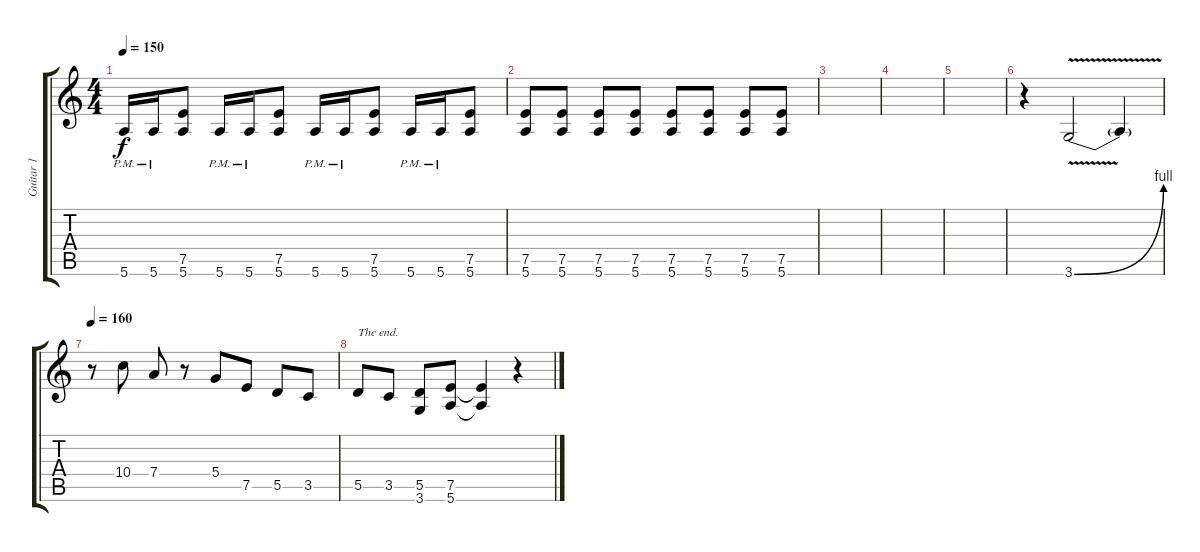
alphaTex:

\track ("Guitar 1" "Guitar 1") {instrument distortionguitar}
\staff {score tabs}
\tuning (E4 B3 G3 D3 A2 E2) {hide}
\ts (4 4)
\tempo 150
\clef g2
\ks c
5.6{pm}.16{dy f} 5.6{pm}.16 (7.5 5.6).8 5.6{pm}.16 5.6{pm}.16 (7.5 5.6).8 5.6{pm}.16 5.6{pm}.16 (7.5 5.6).8 5.6{pm}.16 5.6{pm}.16 (7.5 5.6).8 |
(7.5 5.6).8 (7.5 5.6).8 (7.5 5.6).8 (7.5 5.6).8 (7.5 5.6).8 (7.5 5.6).8 (7.5 5.6).8 (7.5 5.6).8 |
|
|
|
r.4 3.6{be (bend 0 0 60 4) v}.2 3.6{t}.4 |
\tempo 160
r.8 10.4.8 7.4.8 r.8 5.4.8 7.5.8 5.5.8 3.5.8 |
5.5.8{txt "The end."} 3.5.8 (5.5 3.6).8 (7.5 5.6).8 (7.5{t} 5.6{t}).4 r.4
